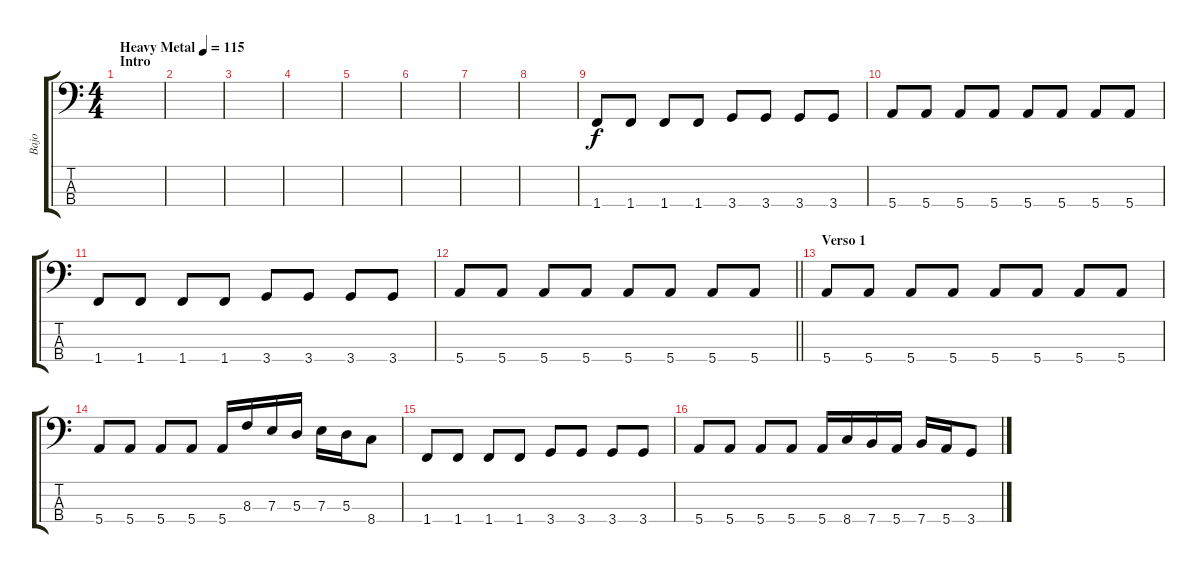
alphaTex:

\track ("Bajo" "Bajo") {instrument electricbasspick}
\staff {score tabs}
\tuning (G2 D2 A1 E1) {hide}
\ts (4 4)
\section ("" "Intro")
\tempo (115 "Heavy Metal")
\clef f4
\ks c
|
|
|
|
|
|
|
|
1.4.8 1.4.8 1.4.8 1.4.8 3.4.8 3.4.8 3.4.8 3.4.8 |
5.4.8 5.4.8 5.4.8 5.4.8 5.4.8 5.4.8 5.4.8 5.4.8 |
1.4.8 1.4.8 1.4.8 1.4.8 3.4.8 3.4.8 3.4.8 3.4.8 |
\barLineRight lightlight
5.4.8 5.4.8 5.4.8 5.4.8 5.4.8 5.4.8 5.4.8 5.4.8 |
\section ("" "Verso 1")
5.4.8 5.4.8 5.4.8 5.4.8 5.4.8 5.4.8 5.4.8 5.4.8 |
5.4.8 5.4.8 5.4.8 5.4.8 5.4.16 8.3.16 7.3.16 5.3.16 7.3.16 5.3.16 8.4.8 |
1.4.8 1.4.8 1.4.8 1.4.8 3.4.8 3.4.8 3.4.8 3.4.8 |
5.4.8 5.4.8 5.4.8 5.4.8 5.4.16 8.4.16 7.4.16 5.4.16 7.4.16 5.4.16 3.4.8
